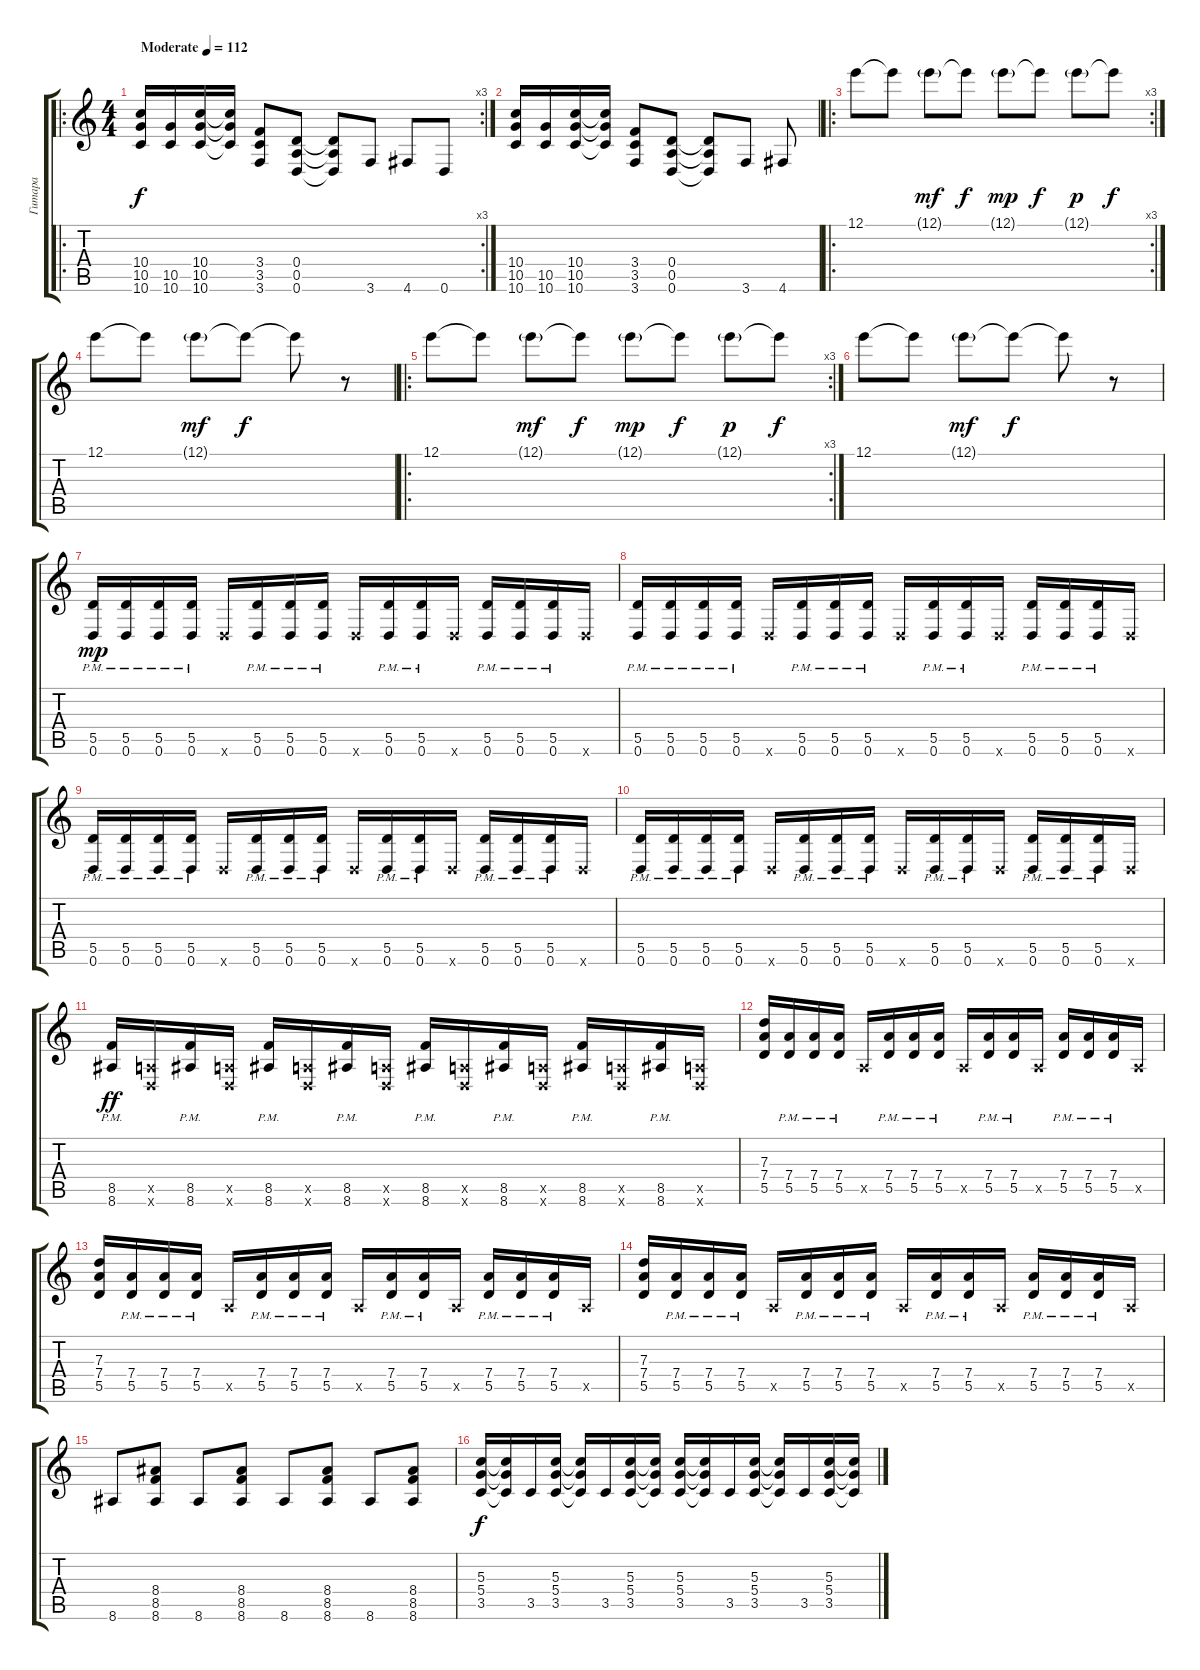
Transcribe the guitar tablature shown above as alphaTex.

\track ("Гитара" "Гитара") {instrument overdrivenguitar}
\staff {score tabs}
\tuning (E4 B3 G3 D3 A2 D2) {hide}
\ro
\rc 3
\ts (4 4)
\tempo (112 "Moderate")
\clef g2
\ks c
(10.4 10.5 10.6).16{dy f instrument overdrivenguitar} (10.5 10.6).16 (10.4 10.5 10.6).16 (10.4{t} 10.5{t} 10.6{t}).16 (3.4 3.5 3.6).8 (0.4 0.5 0.6).8 (0.4{t} 0.5{t} 0.6{t}).8 3.6.8 4.6.8 0.6.8 |
(10.4 10.5 10.6).16 (10.5 10.6).16 (10.4 10.5 10.6).16 (10.4{t} 10.5{t} 10.6{t}).16 (3.4 3.5 3.6).8 (0.4 0.5 0.6).8 (0.4{t} 0.5{t} 0.6{t}).8 3.6.8 4.6.8 |
\ro
\rc 3
12.1.8 12.1{t}.8 12.1{g}.8{dy mf} 12.1{t}.8{dy f} 12.1{g}.8{dy mp} 12.1{t}.8{dy f} 12.1{g}.8{dy p} 12.1{t}.8{dy f} |
12.1.8 12.1{t}.8 12.1{g}.8{dy mf} 12.1{t}.8{dy f} 12.1{t}.8 r.8 |
\ro
\rc 3
12.1.8 12.1{t}.8 12.1{g}.8{dy mf} 12.1{t}.8{dy f} 12.1{g}.8{dy mp} 12.1{t}.8{dy f} 12.1{g}.8{dy p} 12.1{t}.8{dy f} |
12.1.8 12.1{t}.8 12.1{g}.8{dy mf} 12.1{t}.8{dy f} 12.1{t}.8 r.8 |
(5.5{pm} 0.6{pm}).16{dy mp} (5.5{pm} 0.6{pm}).16 (5.5{pm} 0.6{pm}).16 (5.5{pm} 0.6{pm}).16 0.6{x}.16 (5.5{pm} 0.6{pm}).16 (5.5{pm} 0.6{pm}).16 (5.5{pm} 0.6{pm}).16 0.6{x}.16 (5.5{pm} 0.6{pm}).16 (5.5{pm} 0.6{pm}).16 0.6{x}.16 (5.5{pm} 0.6{pm}).16 (5.5{pm} 0.6{pm}).16 (5.5{pm} 0.6{pm}).16 0.6{x}.16 |
(5.5{pm} 0.6{pm}).16 (5.5{pm} 0.6{pm}).16 (5.5{pm} 0.6{pm}).16 (5.5{pm} 0.6{pm}).16 0.6{x}.16 (5.5{pm} 0.6{pm}).16 (5.5{pm} 0.6{pm}).16 (5.5{pm} 0.6{pm}).16 0.6{x}.16 (5.5{pm} 0.6{pm}).16 (5.5{pm} 0.6{pm}).16 0.6{x}.16 (5.5{pm} 0.6{pm}).16 (5.5{pm} 0.6{pm}).16 (5.5{pm} 0.6{pm}).16 0.6{x}.16 |
(5.5{pm} 0.6{pm}).16 (5.5{pm} 0.6{pm}).16 (5.5{pm} 0.6{pm}).16 (5.5{pm} 0.6{pm}).16 0.6{x}.16 (5.5{pm} 0.6{pm}).16 (5.5{pm} 0.6{pm}).16 (5.5{pm} 0.6{pm}).16 0.6{x}.16 (5.5{pm} 0.6{pm}).16 (5.5{pm} 0.6{pm}).16 0.6{x}.16 (5.5{pm} 0.6{pm}).16 (5.5{pm} 0.6{pm}).16 (5.5{pm} 0.6{pm}).16 0.6{x}.16 |
(5.5{pm} 0.6{pm}).16 (5.5{pm} 0.6{pm}).16 (5.5{pm} 0.6{pm}).16 (5.5{pm} 0.6{pm}).16 0.6{x}.16 (5.5{pm} 0.6{pm}).16 (5.5{pm} 0.6{pm}).16 (5.5{pm} 0.6{pm}).16 0.6{x}.16 (5.5{pm} 0.6{pm}).16 (5.5{pm} 0.6{pm}).16 0.6{x}.16 (5.5{pm} 0.6{pm}).16 (5.5{pm} 0.6{pm}).16 (5.5{pm} 0.6{pm}).16 0.6{x}.16 |
(8.5{pm} 8.6{pm}).16{dy ff} (0.5{x} 0.6{x}).16 (8.5{pm} 8.6{pm}).16 (0.5{x} 0.6{x}).16 (8.5{pm} 8.6{pm}).16 (0.5{x} 0.6{x}).16 (8.5{pm} 8.6{pm}).16 (0.5{x} 0.6{x}).16 (8.5{pm} 8.6{pm}).16 (0.5{x} 0.6{x}).16 (8.5{pm} 8.6{pm}).16 (0.5{x} 0.6{x}).16 (8.5{pm} 8.6{pm}).16 (0.5{x} 0.6{x}).16 (8.5{pm} 8.6{pm}).16 (0.5{x} 0.6{x}).16 |
(7.3 7.4 5.5).16 (7.4{pm} 5.5{pm}).16 (7.4{pm} 5.5{pm}).16 (7.4{pm} 5.5{pm}).16 0.5{x}.16 (7.4{pm} 5.5{pm}).16 (7.4{pm} 5.5{pm}).16 (7.4{pm} 5.5{pm}).16 0.5{x}.16 (7.4{pm} 5.5{pm}).16 (7.4{pm} 5.5{pm}).16 0.5{x}.16 (7.4{pm} 5.5{pm}).16 (7.4{pm} 5.5{pm}).16 (7.4{pm} 5.5{pm}).16 0.5{x}.16 |
(7.3 7.4 5.5).16 (7.4{pm} 5.5{pm}).16 (7.4{pm} 5.5{pm}).16 (7.4{pm} 5.5{pm}).16 0.5{x}.16 (7.4{pm} 5.5{pm}).16 (7.4{pm} 5.5{pm}).16 (7.4{pm} 5.5{pm}).16 0.5{x}.16 (7.4{pm} 5.5{pm}).16 (7.4{pm} 5.5{pm}).16 0.5{x}.16 (7.4{pm} 5.5{pm}).16 (7.4{pm} 5.5{pm}).16 (7.4{pm} 5.5{pm}).16 0.5{x}.16 |
(7.3 7.4 5.5).16 (7.4{pm} 5.5{pm}).16 (7.4{pm} 5.5{pm}).16 (7.4{pm} 5.5{pm}).16 0.5{x}.16 (7.4{pm} 5.5{pm}).16 (7.4{pm} 5.5{pm}).16 (7.4{pm} 5.5{pm}).16 0.5{x}.16 (7.4{pm} 5.5{pm}).16 (7.4{pm} 5.5{pm}).16 0.5{x}.16 (7.4{pm} 5.5{pm}).16 (7.4{pm} 5.5{pm}).16 (7.4{pm} 5.5{pm}).16 0.5{x}.16 |
8.6.8 (8.4 8.5 8.6).8 8.6.8 (8.4 8.5 8.6).8 8.6.8 (8.4 8.5 8.6).8 8.6.8 (8.4 8.5 8.6).8 |
(5.3 5.4 3.5).16{dy f} (5.3{t} 5.4{t} 3.5{t}).16 3.5.16 (5.3 5.4 3.5).16 (5.3{t} 5.4{t} 3.5{t}).16 3.5.16 (5.3 5.4 3.5).16 (5.3{t} 5.4{t} 3.5{t}).16 (5.3 5.4 3.5).16 (5.3{t} 5.4{t} 3.5{t}).16 3.5.16 (5.3 5.4 3.5).16 (5.3{t} 5.4{t} 3.5{t}).16 3.5.16 (5.3 5.4 3.5).16 (5.3{t} 5.4{t} 3.5{t}).16
